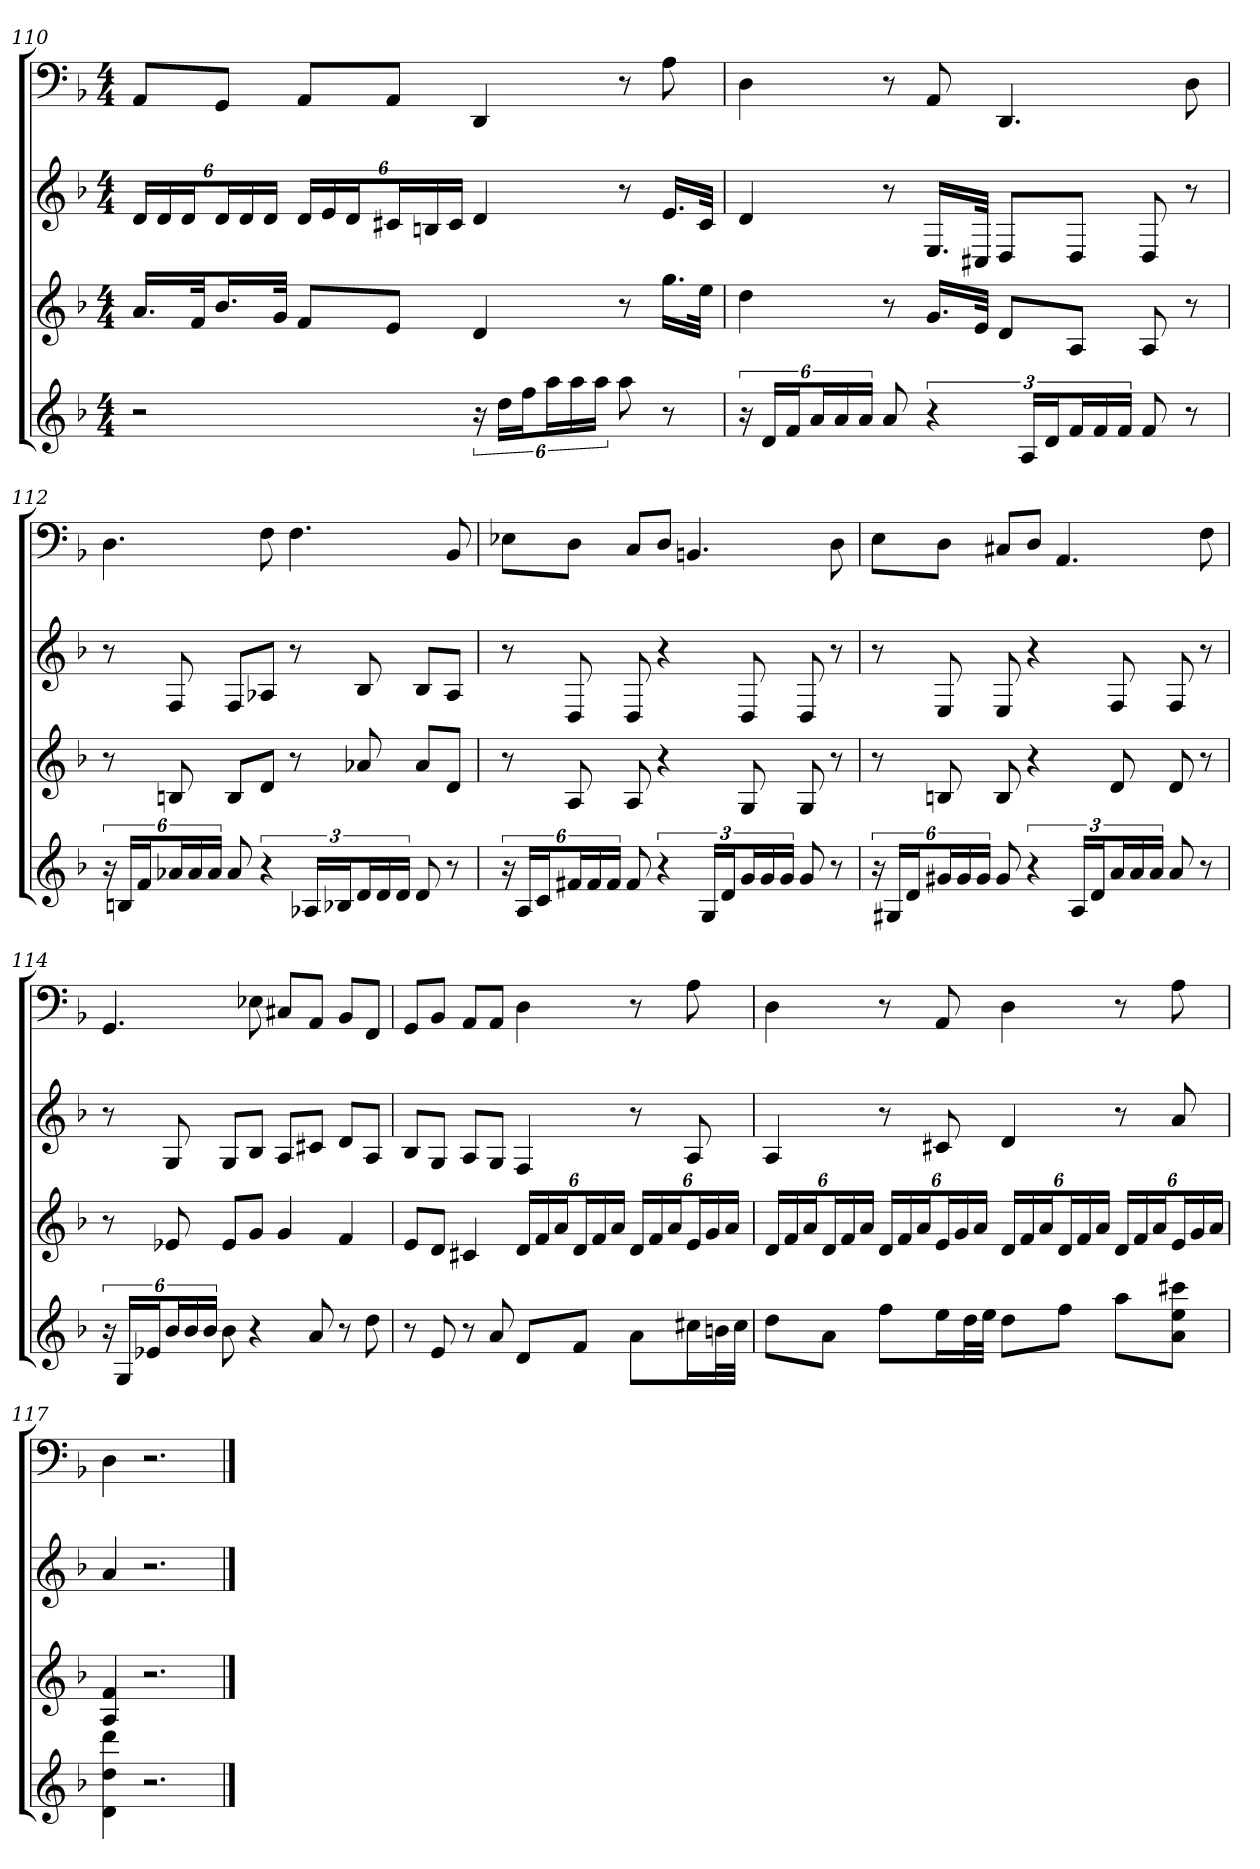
**kern	**kern	**kern	**kern
*part4	*part3	*part2	*part1
*staff4	*staff3	*staff2	*staff1
*k[b-]	*k[b-]	*k[b-]	*k[b-]
*d:	*d:	*d:	*d:
*M4/4	*M4/4	*M4/4	*M4/4
=110	=110	=110	=110
2r	16.aLL	24dLL	8AAL
.	.	24d	.
.	.	24dJ	.
.	32fJk	.	.
.	16.b-L	24dL	8GGJ
.	.	24d	.
.	.	24dJJ	.
.	32gJJk	.	.
.	8fL	24dLL	8AAL
.	.	24e	.
.	.	24dJ	.
.	8eJ	24c#XL	8AAJ
.	.	24Bn	.
.	.	24c#JJ	.
24r	4d	4d	4DD
24ddLL	.	.	.
24ffJ	.	.	.
24aaL	.	.	.
24aa	.	.	.
24aaJJ	.	.	.
8aa	8r	8r	8r
8r	16.ggLL	16.eLL	8A
.	32eeJJk	32c#JJk	.
=111	=111	=111	=111
24r	4dd	4d	4D
24dLL	.	.	.
24fJ	.	.	.
24aL	.	.	.
24a	.	.	.
24aJJ	.	.	.
8a	8r	8r	8r
6r	16.gLL	16.ELL	8AA
.	32eJJk	32C#XJJk	.
.	8dL	8DL	4.DD
24ALL	.	.	.
24dJ	.	.	.
24fL	8AJ	8DJ	.
24f	.	.	.
24fJJ	.	.	.
8f	8A	8D	.
8r	8r	8r	8D
=112a	=112a	=112a	=112a
24r	8r	8r	4.D
24BnLL	.	.	.
24fJ	.	.	.
24a-XL	8Bn	8F	.
24a-	.	.	.
24a-JJ	.	.	.
8a-	8BL	8FL	.
6r	8dJ	8A-XJ	8F
.	8r	8r	4.F
24A-XLL	.	.	.
24B-XJ	.	.	.
24dL	8a-X	8B-	.
24d	.	.	.
24dJJ	.	.	.
8d	8a-L	8B-L	.
8r	8dJ	8A-J	8BB-
=112b	=112b	=112b	=112b
24r	8r	8r	8E-XL
24ALL	.	.	.
24cJ	.	.	.
24f#XL	8A	8D	8DJ
24f#	.	.	.
24f#JJ	.	.	.
8f#	8A	8D	8CL
6r	4r	4r	8DJ
.	.	.	4.BBn
24GLL	.	.	.
24dJ	.	.	.
24gL	8G	8D	.
24g	.	.	.
24gJJ	.	.	.
8g	8G	8D	.
8r	8r	8r	8D
=113	=113	=113	=113
24r	8r	8r	8EL
24G#XLL	.	.	.
24dJ	.	.	.
24g#XL	8Bn	8E	8DJ
24g#	.	.	.
24g#JJ	.	.	.
8g#	8B	8E	8C#XL
6r	4r	4r	8DJ
.	.	.	4.AA
24ALL	.	.	.
24dJ	.	.	.
24aL	8d	8F	.
24a	.	.	.
24aJJ	.	.	.
8a	8d	8F	.
8r	8r	8r	8F
=114	=114	=114	=114
24r	8r	8r	4.GG
24GLL	.	.	.
24e-XJ	.	.	.
24b-L	8e-X	8G	.
24b-	.	.	.
24b-JJ	.	.	.
8b-	8e-L	8GL	.
4r	8gJ	8B-J	8E-X
.	4g	8AL	8C#XL
8a	.	8c#XJ	8AAJ
8r	4f	8dL	8BB-L
8dd	.	8AJ	8FFJ
=115	=115	=115	=115
8r	8eL	8B-L	8GGL
8e	8dJ	8GJ	8BB-J
8r	4c#X	8AL	8AAL
8a	.	8GJ	8AAJ
8dL	24dLL	4F	4D
.	24f	.	.
.	24aJ	.	.
8fJ	24dL	.	.
.	24f	.	.
.	24aJJ	.	.
8aL	24dLL	8r	8r
.	24f	.	.
.	24aJ	.	.
16cc#XL	24eL	8A	8A
.	24g	.	.
32bnL	.	.	.
.	24aJJ	.	.
32cc#JJJ	.	.	.
=116	=116	=116	=116
8ddL	24dLL	4A	4D
.	24f	.	.
.	24aJ	.	.
8aJ	24dL	.	.
.	24f	.	.
.	24aJJ	.	.
8ffL	24dLL	8r	8r
.	24f	.	.
.	24aJ	.	.
16eeL	24eL	8c#X	8AA
.	24g	.	.
32ddL	.	.	.
.	24aJJ	.	.
32eeJJJ	.	.	.
8ddL	24dLL	4d	4D
.	24f	.	.
.	24aJ	.	.
8ffJ	24dL	.	.
.	24f	.	.
.	24aJJ	.	.
8aaL	24dLL	8r	8r
.	24f	.	.
.	24aJ	.	.
8a 8ee 8ccc#XJ	24eL	8a	8A
.	24g	.	.
.	24aJJ	.	.
=117	=117	=117	=117
4d 4dd 4ddd	4A 4f	4a	4D
2.r	2.r	2.r	2.r
==	==	==	==
*-	*-	*-	*-
